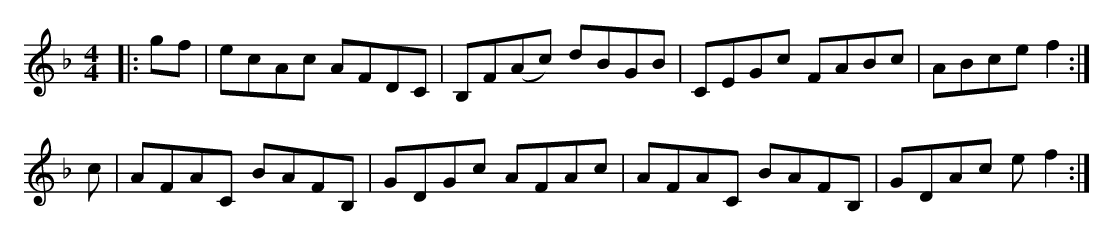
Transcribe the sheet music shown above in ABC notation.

X:1
M:4/4
K:F
|:gf|ecAc AFDC|B,F(Ac) dBGB|CEGc FABc|ABce f2:|
c|AFAC BAFB,|GDGc AFAc|AFAC BAFB,|GDAc ef2:|
